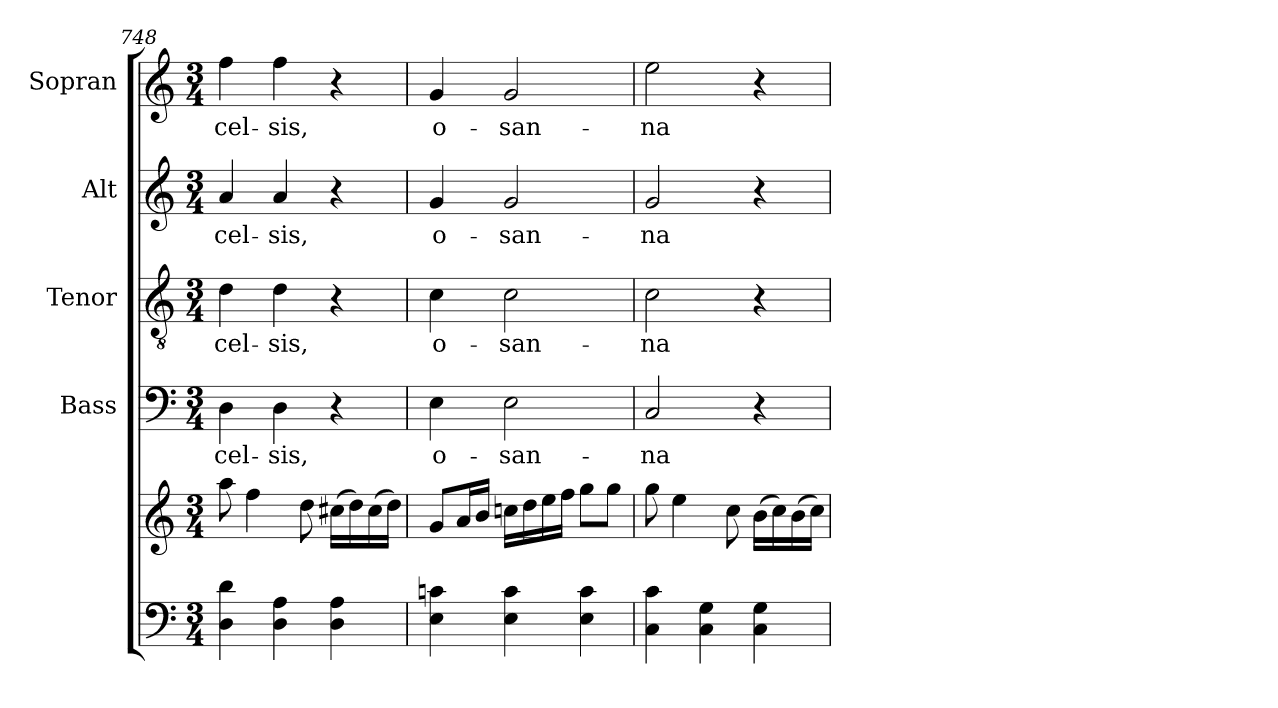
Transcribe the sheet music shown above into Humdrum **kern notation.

**kern	**kern	**kern	**text	**kern	**text	**kern	**text	**kern	**text
*part5	*part5	*part4	*part4	*part3	*part3	*part2	*part2	*part1	*part1
*staff6	*staff5	*staff4	*staff4	*staff3	*staff3	*staff2	*staff2	*staff1	*staff1
*	*	*I"Bass	*	*I"Tenor	*	*I"Alt	*	*I"Sopran	*
*	*	*I'B.	*	*I'T.	*	*I'A.	*	*I'S.	*
*clefF4	*clefG2	*clefF4	*	*clefGv2	*	*clefG2	*	*clefG2	*
*k[]	*k[]	*k[]	*	*k[]	*	*k[]	*	*k[]	*
*C:	*C:	*C:	*	*C:	*	*C:	*	*C:	*
*M3/4	*M3/4	*M3/4	*	*M3/4	*	*M3/4	*	*M3/4	*
=748	=748	=748	=748	=748	=748	=748	=748	=748	=748
!	!	!	!LO:LY:b	!	!LO:LY:b	!	!LO:LY:b	!	!LO:LY:b
4D\ 4d\	8aa\	4D\	-cel-	4d\	-cel-	4a/	-cel-	4ff\	-cel-
.	4ff\	.	.	.	.	.	.	.	.
!	!	!	!LO:LY:b	!	!LO:LY:b	!	!LO:LY:b	!	!LO:LY:b
4D\ 4A\	.	4D\	-sis,	4d\	-sis,	4a/	-sis,	4ff\	-sis,
.	8dd\	.	.	.	.	.	.	.	.
4D\ 4A\	(>16cc#X\LL	4r	.	4r	.	4r	.	4r	.
.	16dd\)	.	.	.	.	.	.	.	.
.	(>16cc#\	.	.	.	.	.	.	.	.
.	16dd\JJ)	.	.	.	.	.	.	.	.
=749	=749	=749	=749	=749	=749	=749	=749	=749	=749
!	!	!	!LO:LY:b	!	!LO:LY:b	!	!LO:LY:b	!	!LO:LY:b
4E\ 4cn\	8g/L	4E\	o-	4c\	o-	4g/	o-	4g/	o-
.	16a/L	.	.	.	.	.	.	.	.
.	16b/JJ	.	.	.	.	.	.	.	.
!	!	!	!LO:LY:b	!	!LO:LY:b	!	!LO:LY:b	!	!LO:LY:b
4E\ 4c\	16ccn\LL	2E\	-san-	2c\	-san-	2g/	-san-	2g/	-san-
.	16dd\	.	.	.	.	.	.	.	.
.	16ee\	.	.	.	.	.	.	.	.
.	16ff\JJ	.	.	.	.	.	.	.	.
4E\ 4c\	8gg\L	.	.	.	.	.	.	.	.
.	8gg\J	.	.	.	.	.	.	.	.
=750	=750	=750	=750	=750	=750	=750	=750	=750	=750
!	!	!	!LO:LY:b	!	!LO:LY:b	!	!LO:LY:b	!	!LO:LY:b
4C\ 4c\	8gg\	2C/	-na	2c\	-na	2g/	-na	2ee\	-na
.	4ee\	.	.	.	.	.	.	.	.
4C\ 4G\	.	.	.	.	.	.	.	.	.
.	8cc\	.	.	.	.	.	.	.	.
4C\ 4G\	(>16b\LL	4r	.	4r	.	4r	.	4r	.
.	16cc\)	.	.	.	.	.	.	.	.
.	(>16b\	.	.	.	.	.	.	.	.
.	16cc\JJ)	.	.	.	.	.	.	.	.
=	=	=	=	=	=	=	=	=	=
*-	*-	*-	*-	*-	*-	*-	*-	*-	*-
